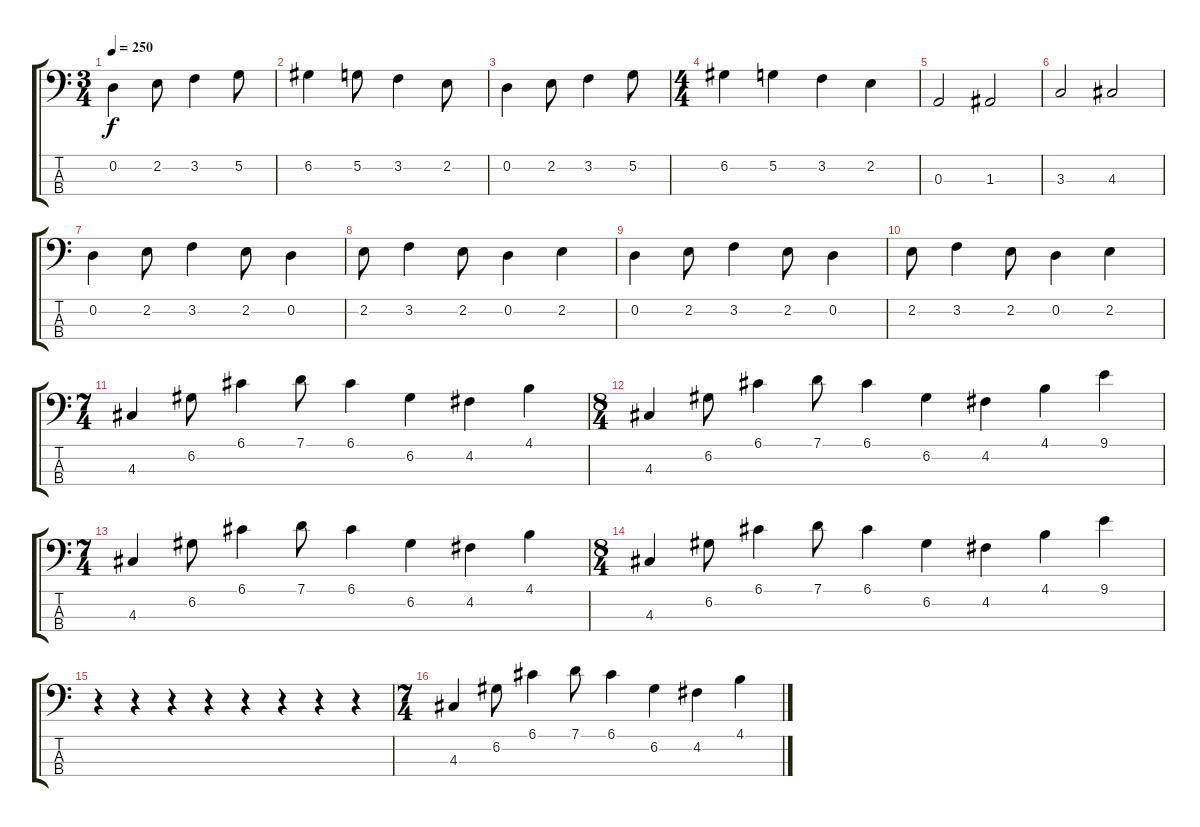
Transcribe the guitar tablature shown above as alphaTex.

\track "" {instrument electricbassfinger}
\staff {score tabs}
\tuning (G2 D2 A1 E1) {hide}
\ts (3 4)
\tempo 250
\clef f4
\ks c
0.2.4{dy f} 2.2.8 3.2.4 5.2.8 |
6.2.4 5.2.8 3.2.4 2.2.8 |
0.2.4 2.2.8 3.2.4 5.2.8 |
\ts (4 4)
6.2.4 5.2.4 3.2.4 2.2.4 |
0.3.2 1.3.2 |
3.3.2 4.3.2 |
0.2.4 2.2.8 3.2.4 2.2.8 0.2.4 |
2.2.8 3.2.4 2.2.8 0.2.4 2.2.4 |
0.2.4 2.2.8 3.2.4 2.2.8 0.2.4 |
2.2.8 3.2.4 2.2.8 0.2.4 2.2.4 |
\ts (7 4)
4.3.4 6.2.8 6.1.4 7.1.8 6.1.4 6.2.4 4.2.4 4.1.4 |
\ts (8 4)
4.3.4 6.2.8 6.1.4 7.1.8 6.1.4 6.2.4 4.2.4 4.1.4 9.1.4 |
\ts (7 4)
4.3.4 6.2.8 6.1.4 7.1.8 6.1.4 6.2.4 4.2.4 4.1.4 |
\ts (8 4)
4.3.4 6.2.8 6.1.4 7.1.8 6.1.4 6.2.4 4.2.4 4.1.4 9.1.4 |
r.4 r.4 r.4 r.4 r.4 r.4 r.4 r.4 |
\ts (7 4)
4.3.4 6.2.8 6.1.4 7.1.8 6.1.4 6.2.4 4.2.4 4.1.4
